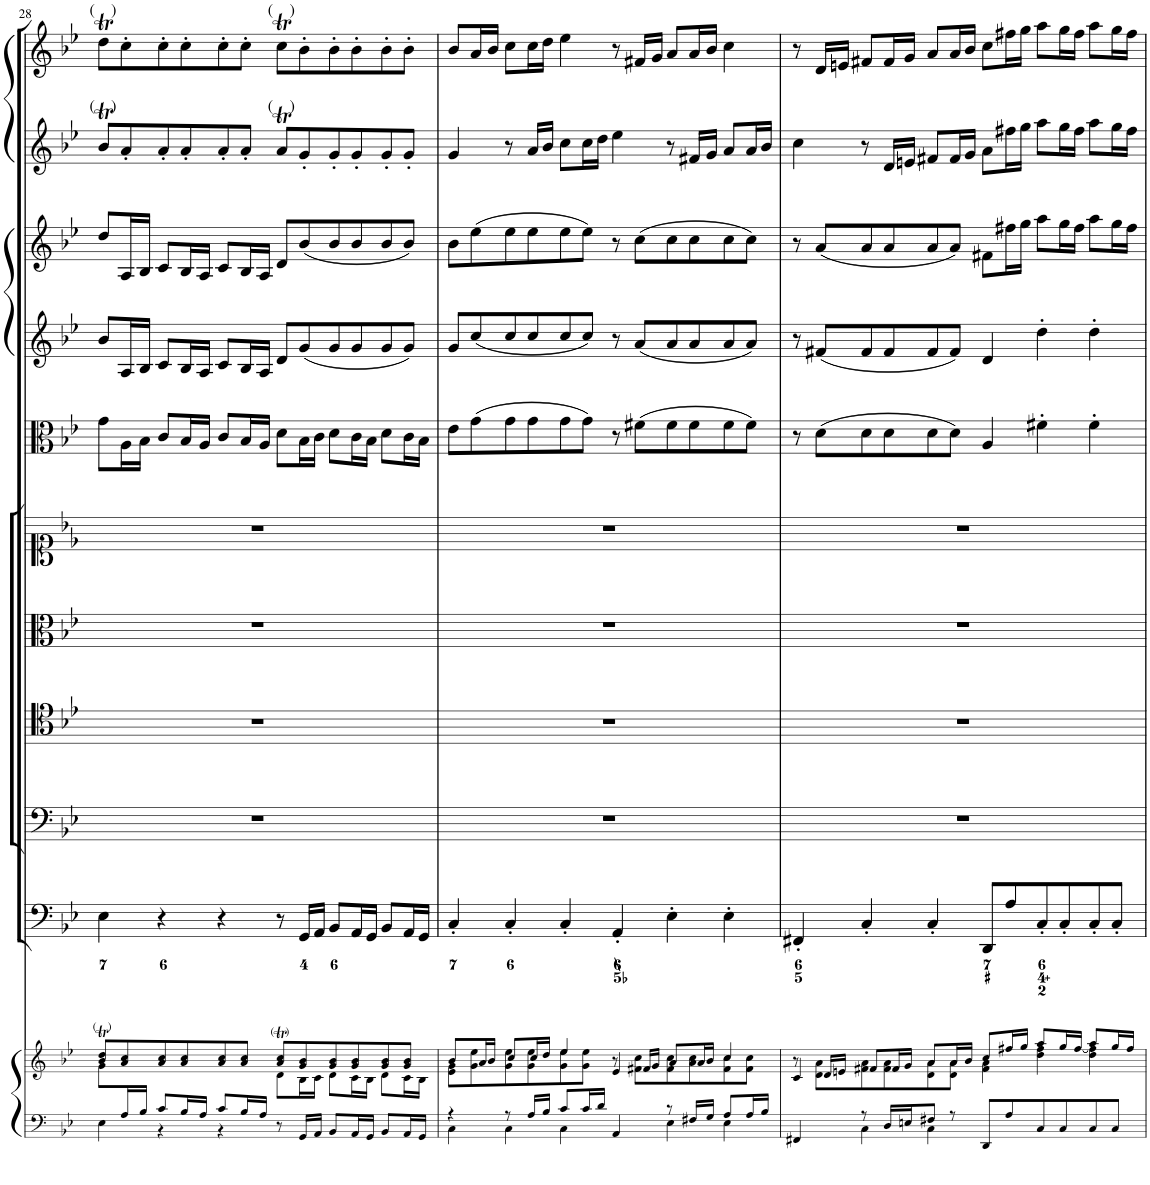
**kern	**kern	**kern	**kern	**kern	**kern	**kern	**kern	**kern	**kern	**kern	**kern
*part11	*part11	*part10	*part9	*part8	*part7	*part6	*part5	*part4	*part3	*part2	*part1
*staff12	*staff11	*staff10	*staff9	*staff8	*staff7	*staff6	*staff5	*staff4	*staff3	*staff2	*staff1
*I"Piano reduction	*	*I"Continuo	*I"Basso	*I"Tenore	*I"Alto	*I"Soprano Corno col Soprano	*I"Viola	*I"Violino II	*I"Violino I	*I"Oboe II	*I"Oboe I
*I'Pno	*	*	*	*	*	*	*I'Vla	*I'Vln	*I'Vln	*I'Ob	*I'Ob
!!LO:PB:g=z
*clefF4	*clefG2	*clefF4	*clefF4	*clefC4	*clefC3	*clefC1	*clefC3	*clefG2	*clefG2	*clefG2	*clefG2
*k[b-e-]	*k[b-e-]	*k[b-e-]	*k[b-e-]	*k[b-e-]	*k[b-e-]	*k[b-e-]	*k[b-e-]	*k[b-e-]	*k[b-e-]	*k[b-e-]	*k[b-e-]
*M6/4	*M6/4	*M6/4	*M6/4	*M6/4	*M6/4	*M6/4	*M6/4	*M6/4	*M6/4	*M6/4	*M6/4
=28	=28	=28	=28	=28	=28	=28	=28	=28	=28	=28	=28
*^	*^	*	*	*	*	*	*	*	*	*	*
*	*	*	*^	*	*	*	*	*	*	*	*	*	*
!	!	!	!	!	!	!	!	!	!	!	!	!	!	!LO:TX:a:t=(    )
!	!	!	!	!	!	!	!	!	!	!	!	!	!LO:TX:a:t=(    )	!
!	!	!LO:TX:a:t=(    )	!	!	!	!	!	!	!	!	!	!	!	!
8ryy	4E-\	8b-/T 8dd/TL	2.ryy	8g\L	4E-\	1.r	1.r	1.r	1.r	8g\L	8b-/L	8dd/L	8b-T/L	8ddt\L
16A/L	.	8a/ 8cc/	.	1ryy	.	.	.	.	.	16A\L	16A/L	16A/L	8a'/	8cc'\
16B-/JJ	.	.	.	.	.	.	.	.	.	16B-\JJ	16B-/JJ	16B-/JJ	.	.
8c/L	4r	8a/ 8cc/	.	.	4r	.	.	.	.	8c/L	8c/L	8c/L	8a'/	8cc'\
16B-/L	.	8a/ 8cc/	.	.	.	.	.	.	.	16B-/L	16B-/L	16B-/L	8a'/	8cc'\
16A/JJ	.	.	.	.	.	.	.	.	.	16A/JJ	16A/JJ	16A/JJ	.	.
8c/L	4r	8a/ 8cc/	.	.	4r	.	.	.	.	8c/L	8c/L	8c/L	8a'/	8cc'\
16B-/L	.	8a/ 8cc/J	.	.	.	.	.	.	.	16B-/L	16B-/L	16B-/L	8a'/J	8cc'\J
16A/JJ	.	.	.	.	.	.	.	.	.	16A/JJ	16A/JJ	16A/JJ	.	.
!	!	!	!	!	!	!	!	!	!	!	!	!	!	!LO:TX:a:t=(    )
!	!	!	!	!	!	!	!	!	!	!	!	!	!LO:TX:a:t=(    )	!
!	!	!LO:TX:a:t=(    )	!	!	!	!	!	!	!	!	!	!	!	!
8r	2.ryy	8a/T 8cc/TL	8d\L	.	8r	.	.	.	.	8d\L	8d/L	8d/L	8at/L	8ccT\L
16GG/LL	.	8g/ 8b-/	16B-\L	.	16GG/LL	.	.	.	.	16B-\L	(8g/	(8b-/	8g'/	8b-'\
16AA/JJ	.	.	16c\JJ	.	16AA/JJ	.	.	.	.	16c\JJ	.	.	.	.
8BB-/L	.	8g/ 8b-/	8d\L	.	8BB-/L	.	.	.	.	8d\L	8g/	8b-/	8g'/	8b-'\
16AA/L	.	8g/ 8b-/	16c\L	4.ryy	16AA/L	.	.	.	.	16c\L	8g/	8b-/	8g'/	8b-'\
16GG/JJ	.	.	16B-\JJ	.	16GG/JJ	.	.	.	.	16B-\JJ	.	.	.	.
8BB-/L	.	8g/ 8b-/	8d\L	.	8BB-/L	.	.	.	.	8d\L	8g/	8b-/	8g'/	8b-'\
16AA/L	.	8g/ 8b-/J	16c\L	.	16AA/L	.	.	.	.	16c\L	8g/J)	8b-/J)	8g'/J	8b-'\J
16GG/JJ	.	.	16B-\JJ	.	16GG/JJ	.	.	.	.	16B-\JJ	.	.	.	.
=29	=29	=29	=29	=29	=29	=29	=29	=29	=29	=29	=29	=29	=29	=29
4r	4C\	8b-/L	8e-\ 8g\L	2.ryy	4C'/	1.r	1.r	1.r	1.r	8e-\L	8g/L	8b-\L	4g/	8b-/L
.	.	16a/L	8g\ 8ee-\	.	.	.	.	.	.	(8g\	(8cc/	(8ee-\	.	16a/L
.	.	16b-/JJ	.	.	.	.	.	.	.	.	.	.	.	16b-/JJ
8r	4C\	8cc/L	8g\ 8ee-\	.	4C'/	.	.	.	.	8g\	8cc/	8ee-\	8r	8cc\L
16A/LL	.	16cc/L	8g\ 8ee-\	.	.	.	.	.	.	8g\	8cc/	8ee-\	16a/LL	16cc\L
16B-/JJ	.	16dd/JJ	.	.	.	.	.	.	.	.	.	.	16b-/JJ	16dd\JJ
8c/L	4C\	4ee-/	8g\ 8ee-\	.	4C'/	.	.	.	.	8g\	8cc/	8ee-\	8cc\L	4ee-\
16c/L	.	.	8g\ 8ee-\J	.	.	.	.	.	.	8g\J)	8cc/J)	8ee-\J)	16cc\L	.
16d/JJ	.	.	.	.	.	.	.	.	.	.	.	.	16dd\JJ	.
4ryy	4AA/	8r	8ryy	4e-/	4AA'/	.	.	.	.	8r	8r	8r	4ee-\	8r
.	.	16f#X/LL	8f#\ 8cc\L	.	.	.	.	.	.	(8f#X\L	(8a/L	(8cc\L	.	16f#X/LL
.	.	16g/JJ	.	.	.	.	.	.	.	.	.	.	.	16g/JJ
8r	4E-\	8a/L	8f#\ 8cc\	2ryy	4E-'\	.	.	.	.	8f#\	8a/	8cc\	8r	8a/L
16F#X/LL	.	16a/L	8a\ 8cc\	.	.	.	.	.	.	8f#\	8a/	8cc\	16f#X/LL	16a/L
16G/JJ	.	16b-/JJ	.	.	.	.	.	.	.	.	.	.	16g/JJ	16b-/JJ
8A/L	4E-\	4cc/	8f#\ 8cc\	.	4E-'\	.	.	.	.	8f#\	8a/	8cc\	8a/L	4cc\
16A/L	.	.	8f#\ 8cc\J	.	.	.	.	.	.	8f#\J)	8a/J)	8cc\J)	16a/L	.
16B-/JJ	.	.	.	.	.	.	.	.	.	.	.	.	16b-/JJ	.
=30	=30	=30	=30	=30	=30	=30	=30	=30	=30	=30	=30	=30	=30	=30
4ryy	4FF#X/	8r	8ryy	4c/	4FF#X'/	1.r	1.r	1.r	1.r	8r	8r	8r	4cc\	8r
.	.	16d/LL	8d\ 8a\L	.	.	.	.	.	.	(8d\L	(8f#X/L	(8a/L	.	16d/LL
.	.	16en/JJ	.	.	.	.	.	.	.	.	.	.	.	16en/JJ
8r	4C\	8f#X/L	8f#\ 8a\	1ryy	4C'/	.	.	.	.	8d\	8f#/	8a/	8r	8f#X/L
16D/LL	.	16f#/L	8f#\ 8a\	.	.	.	.	.	.	8d\	8f#/	8a/	16d/LL	16f#/L
16En/J	.	16g/JJ	.	.	.	.	.	.	.	.	.	.	16en/JJ	16g/JJ
8F#X/J	4C\	8a/L	8d\ 8a\	.	4C'/	.	.	.	.	8d\	8f#/	8a/	8f#X/L	8a/L
8r	.	16a/L	8d\ 8a\J	.	.	.	.	.	.	8d\J)	8f#/J)	8a/J)	16f#/L	16a/L
.	.	16b-/JJ	.	.	.	.	.	.	.	.	.	.	16g/JJ	16b-/JJ
8DD/L	2.ryy	8cc/L	4f#\ 4a\	.	8DD/L	.	.	.	.	4A/	4d/	8f#X\L	8a\L	8cc\L
8A/	.	16ff#X/L	.	.	8A/	.	.	.	.	.	.	16ff#X\L	16ff#X\L	16ff#X\L
.	.	16gg/JJ	.	.	.	.	.	.	.	.	.	16gg\JJ	16gg\JJ	16gg\JJ
8C/	.	8aa/L	4dd\ 4ff#\	.	8C'/	.	.	.	.	4f#X'\	4dd'\	8aa\L	8aa\L	8aa\L
8C/	.	16gg/L	.	.	8C'/	.	.	.	.	.	.	16gg\L	16gg\L	16gg\L
.	.	[<16ff#/JJ	.	.	.	.	.	.	.	.	.	16ff#\JJ	16ff#\JJ	16ff#\JJ
8C/	.	8aa/L	4dd\ 4ff#\]	4ryy	8C'/	.	.	.	.	4f#'\	4dd'\	8aa\L	8aa\L	8aa\L
8C/J	.	16gg/L	.	.	8C'/J	.	.	.	.	.	.	16gg\L	16gg\L	16gg\L
.	.	16ff#/JJ	.	.	.	.	.	.	.	.	.	16ff#\JJ	16ff#\JJ	16ff#\JJ
*v	*v	*	*	*	*	*	*	*	*	*	*	*	*	*
*	*v	*v	*v	*	*	*	*	*	*	*	*	*	*
=	=	=	=	=	=	=	=	=	=	=	=
*-	*-	*-	*-	*-	*-	*-	*-	*-	*-	*-	*-
